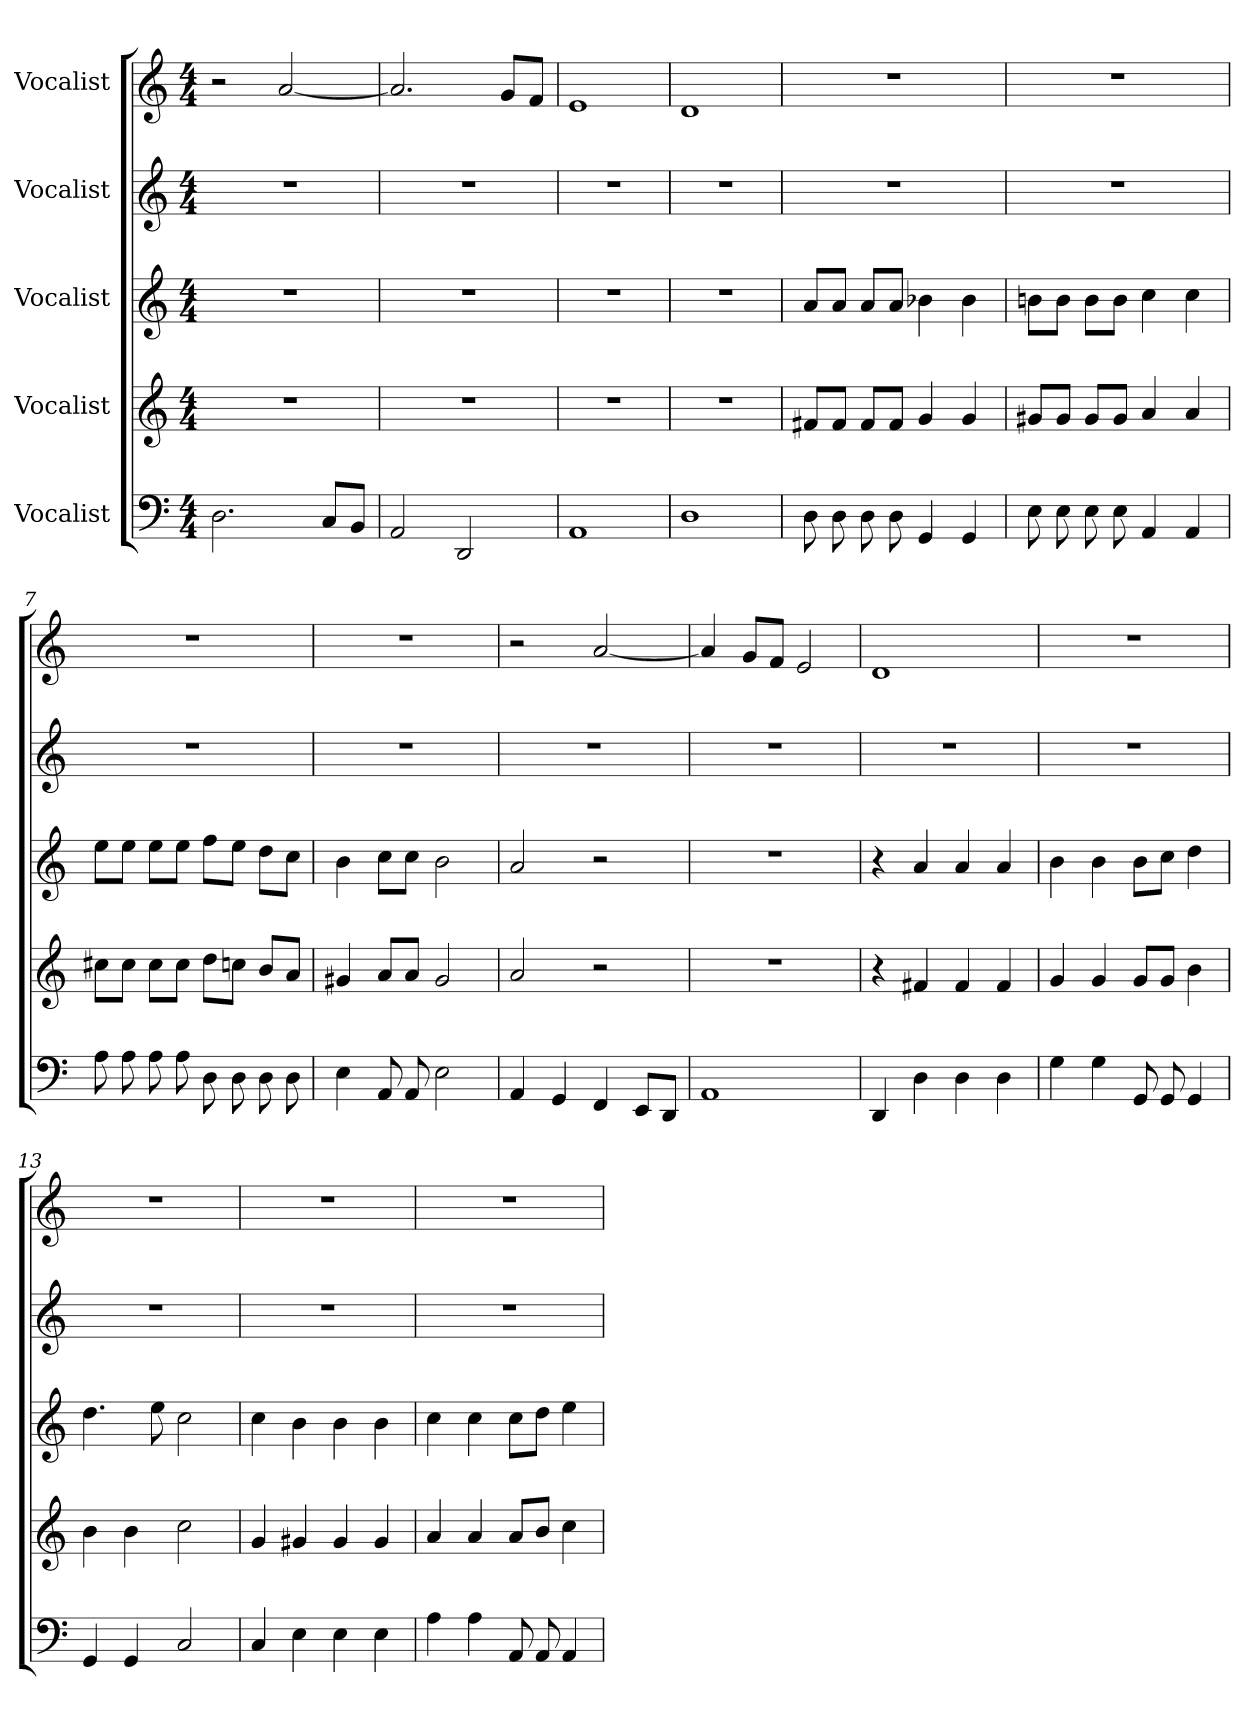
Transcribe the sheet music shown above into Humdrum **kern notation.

**kern	**kern	**kern	**kern	**kern
*part5	*part4	*part3	*part2	*part1
*staff5	*staff4	*staff3	*staff2	*staff1
*I"Vocalist	*I"Vocalist	*I"Vocalist	*I"Vocalist	*I"Vocalist
*clefF4	*clefG2	*clefG2	*clefG2	*clefG2
*k[]	*k[]	*k[]	*k[]	*k[]
*M4/4	*M4/4	*M4/4	*M4/4	*M4/4
*MM120	*MM120	*MM120	*MM120	*MM120
=1	=1	=1	=1	=1
2.D\	1r	1r	1r	2r
.	.	.	.	[2a/
8C/L	.	.	.	.
8BB/J	.	.	.	.
=2	=2	=2	=2	=2
2AA/	1r	1r	1r	2.a/]
2DD/	.	.	.	.
.	.	.	.	8g/L
.	.	.	.	8f/J
=3	=3	=3	=3	=3
1AA	1r	1r	1r	1e
=4	=4	=4	=4	=4
1D	1r	1r	1r	1d
=5	=5	=5	=5	=5
8D\	8f#X/L	8a/L	1r	1r
8D\	8f#/J	8a/J	.	.
8D\	8f#/L	8a/L	.	.
8D\	8f#/J	8a/J	.	.
4GG/	4g/	4b-X\	.	.
4GG/	4g/	4b-\	.	.
=6	=6	=6	=6	=6
8E\	8g#X/L	8bn\L	1r	1r
8E\	8g#/J	8b\J	.	.
8E\	8g#/L	8b\L	.	.
8E\	8g#/J	8b\J	.	.
4AA/	4a/	4cc\	.	.
4AA/	4a/	4cc\	.	.
=7	=7	=7	=7	=7
8A\	8cc#X\L	8ee\L	1r	1r
8A\	8cc#\J	8ee\J	.	.
8A\	8cc#\L	8ee\L	.	.
8A\	8cc#\J	8ee\J	.	.
8D\	8dd\L	8ff\L	.	.
8D\	8ccn\J	8ee\J	.	.
8D\	8b/L	8dd\L	.	.
8D\	8a/J	8cc\J	.	.
=8	=8	=8	=8	=8
4E\	4g#X/	4b\	1r	1r
8AA/	8a/L	8cc\L	.	.
8AA/	8a/J	8cc\J	.	.
2E\	2g#/	2b\	.	.
=9	=9	=9	=9	=9
4AA/	2a/	2a/	1r	2r
4GG/	.	.	.	.
4FF/	2r	2r	.	[2a/
8EE/L	.	.	.	.
8DD/J	.	.	.	.
=10	=10	=10	=10	=10
1AA	1r	1r	1r	4a/]
.	.	.	.	8g/L
.	.	.	.	8f/J
.	.	.	.	2e/
=11	=11	=11	=11	=11
4DD/	4r	4r	1r	1d
4D\	4f#X/	4a/	.	.
4D\	4f#/	4a/	.	.
4D\	4f#/	4a/	.	.
=12	=12	=12	=12	=12
4G\	4g/	4b\	1r	1r
4G\	4g/	4b\	.	.
8GG/	8g/L	8b\L	.	.
8GG/	8g/J	8cc\J	.	.
4GG/	4b\	4dd\	.	.
=13	=13	=13	=13	=13
4GG/	4b\	4.dd\	1r	1r
4GG/	4b\	.	.	.
.	.	8ee\	.	.
2C/	2cc\	2cc\	.	.
=14	=14	=14	=14	=14
4C/	4g/	4cc\	1r	1r
4E\	4g#X/	4b\	.	.
4E\	4g#/	4b\	.	.
4E\	4g#/	4b\	.	.
=15	=15	=15	=15	=15
4A\	4a/	4cc\	1r	1r
4A\	4a/	4cc\	.	.
8AA/	8a/L	8cc\L	.	.
8AA/	8b/J	8dd\J	.	.
4AA/	4cc\	4ee\	.	.
=	=	=	=	=
*-	*-	*-	*-	*-
